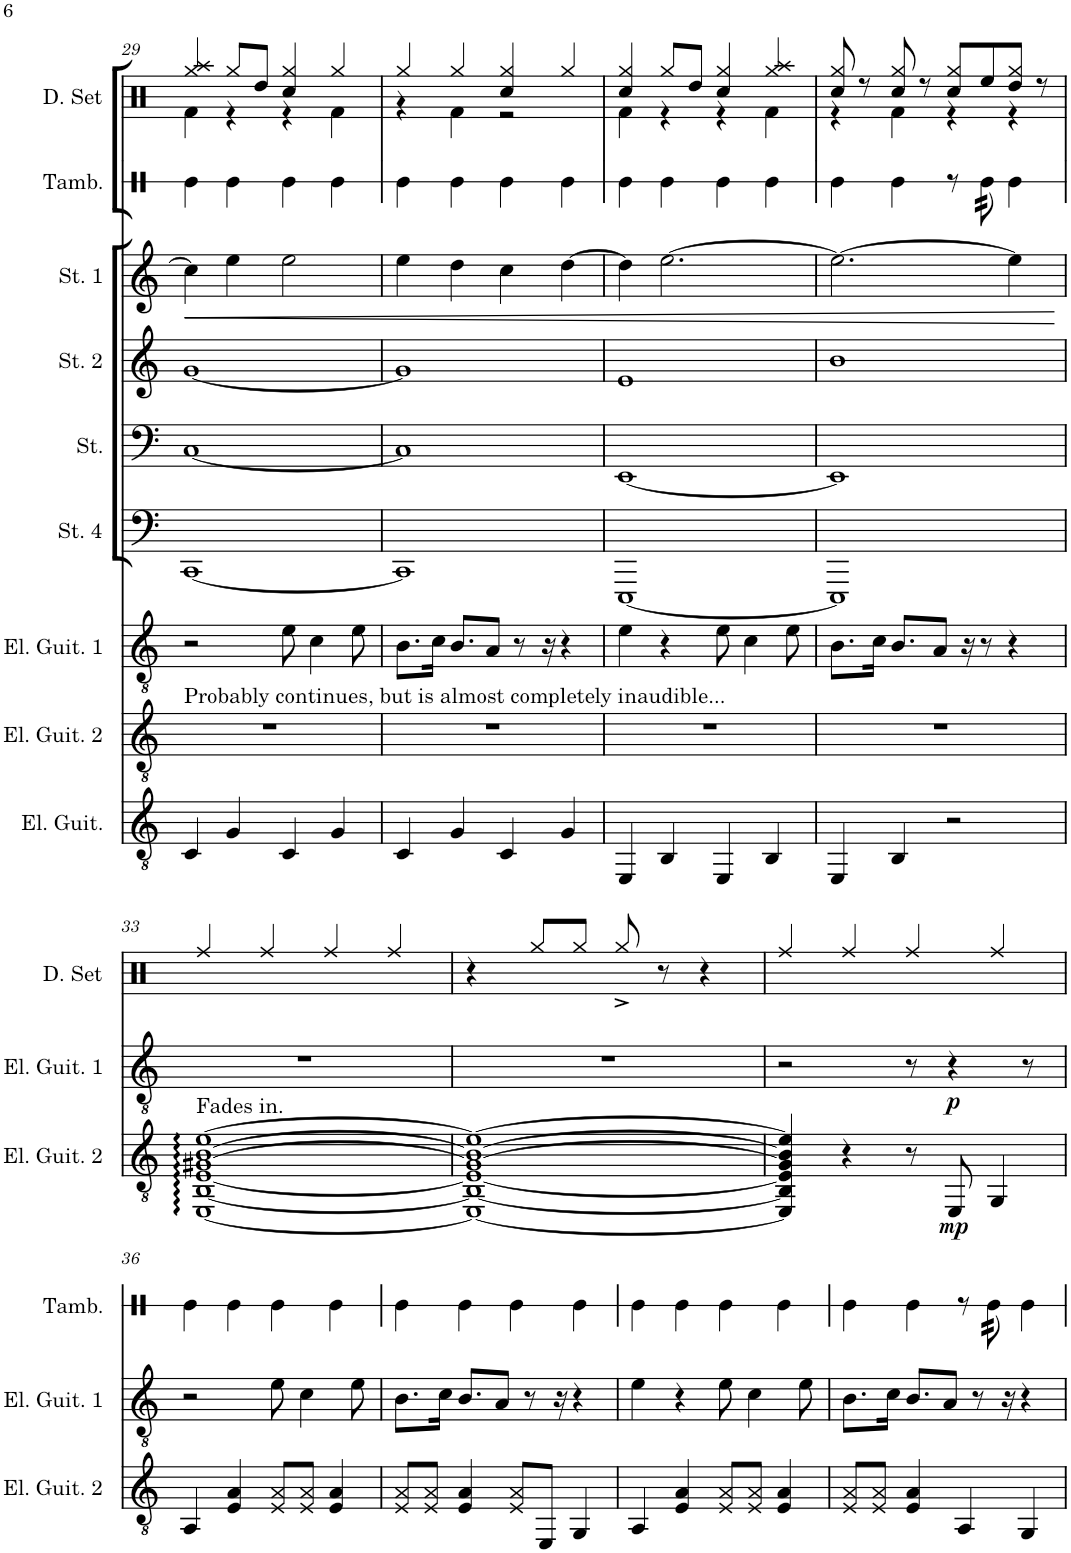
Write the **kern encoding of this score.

**kern	**kern	**dynam	**kern	**dynam	**kern	**kern	**kern	**kern	**dynam	**kern	**kern	**kern
*part10	*part9	*part9	*part8	*part8	*part7	*part6	*part5	*part4	*part4	*part3	*part2	*part1
*staff10	*staff9	*staff9	*staff8	*staff8	*staff7	*staff6	*staff5	*staff4	*staff4	*staff3	*staff2	*staff1
*I"Electric Guitar	*I"Electric Guitar 2	*	*I"Electric Guitar 1	*	*I"Strings 4	*I"Strings	*I"Strings 2	*I"Strings 1	*	*I"Tambourine	*I"Trumpet	*I"Flute
*I'El. Guit.	*I'El. Guit. 2	*	*I'El. Guit. 1	*	*I'St. 4	*I'St.	*I'St. 2	*I'St. 1	*	*I'Tamb.	*I'Tpt.	*I'Fl.
!!LO:PB:g=z
*clefGv2	*clefGv2	*	*clefGv2	*	*clefF4	*clefF4	*clefG2	*clefG2	*	*clefX	*clefG2	*clefG2
*	*	*	*	*	*	*	*	*	*	*	*Trd1c2	*
*k[]	*k[]	*	*k[]	*	*k[]	*k[]	*k[]	*k[]	*	*k[]	*k[f#c#]	*k[]
*M4/4	*M4/4	*	*M4/4	*	*M4/4	*M4/4	*M4/4	*M4/4	*	*M4/4	*M4/4	*M4/4
=29	=29	=29	=29	=29	=29	=29	=29	=29	=29	=29	=29	=29
!	!LO:TX:a:t=Probably continues, but is almost completely inaudible...	!	!	!	!	!	!	!	!	!	!	!
!	!	!	!	!	!	!	!	!	!LO:HP:b	!	!	!
4C/	1r	.	2r	.	[1CC	[1C	[1g	4cc\]	<	4Re\	1r	1r
4G/	.	.	.	.	.	.	.	4ee\	.	4Re\	.	.
4C/	.	.	8e\	.	.	.	.	2ee\	.	4Re\	.	.
.	.	.	4c\	.	.	.	.	.	.	.	.	.
4G/	.	.	.	.	.	.	.	.	.	4Re\	.	.
.	.	.	8e\	.	.	.	.	.	.	.	.	.
=30	=30	=30	=30	=30	=30	=30	=30	=30	=30	=30	=30	=30
4C/	1r	.	8.B\L	.	1CC]	1C]	1g]	4ee\	.	4Re\	1r	1r
.	.	.	16c\Jk	.	.	.	.	.	.	.	.	.
4G/	.	.	8.B/L	.	.	.	.	4dd\	.	4Re\	.	.
.	.	.	8A/J	.	.	.	.	.	.	.	.	.
4C/	.	.	.	.	.	.	.	4cc\	.	4Re\	.	.
.	.	.	8r	.	.	.	.	.	.	.	.	.
.	.	.	16r	.	.	.	.	.	.	.	.	.
4G/	.	.	4r	.	.	.	.	[4dd\	.	4Re\	.	.
=31	=31	=31	=31	=31	=31	=31	=31	=31	=31	=31	=31	=31
4EE/	1r	.	4e\	.	[1EEE	[1EE	1e	4dd\]	.	4Re\	1r	1r
4BB/	.	.	4r	.	.	.	.	[2.ee\	.	4Re\	.	.
4EE/	.	.	8e\	.	.	.	.	.	.	4Re\	.	.
.	.	.	4c\	.	.	.	.	.	.	.	.	.
4BB/	.	.	.	.	.	.	.	.	.	4Re\	.	.
.	.	.	8e\	.	.	.	.	.	.	.	.	.
=32	=32	=32	=32	=32	=32	=32	=32	=32	=32	=32	=32	=32
4EE/	1r	.	8.B\L	.	1EEE]	1EE]	1b	2.ee\_	.	4Re\	1r	1r
.	.	.	16c\Jk	.	.	.	.	.	.	.	.	.
4BB/	.	.	8.B/L	.	.	.	.	.	.	4Re\	.	.
.	.	.	8A/J	.	.	.	.	.	.	.	.	.
2r	.	.	.	.	.	.	.	.	.	8r	.	.
.	.	.	16r	.	.	.	.	.	.	.	.	.
*	*	*	*	*	*	*	*	*	*	*tremolo	*	*
.	.	.	8r	.	.	.	.	.	.	32Re\	.	.
.	.	.	.	.	.	.	.	.	.	32Re\	.	.
.	.	.	.	.	.	.	.	.	.	32Re\	.	.
.	.	.	.	.	.	.	.	.	.	32Re\	.	.
*	*	*	*	*	*	*	*	*	*	*Xtremolo	*	*
.	.	.	4r	.	.	.	.	4ee\]	.	4Re\	.	.
.	.	.	.	.	.	.	.	.	[	.	.	.
!!LO:LB:g=z
=33	=33	=33	=33	=33	=33	=33	=33	=33	=33	=33	=33	=33
!	!LO:TX:a:t=Fades in.	!	!	!	!	!	!	!	!	!	!	!
1r	[1EE [1BB [1E [1G#X [1B [1e	.	1r	.	1r	1r	1r	1r	.	1r	1r	1r
=34	=34	=34	=34	=34	=34	=34	=34	=34	=34	=34	=34	=34
1r	1EE_ 1BB_ 1E_ 1G#_ 1B_ 1e_	.	1r	.	1r	1r	1r	1r	.	1r	1r	1r
=35	=35	=35	=35	=35	=35	=35	=35	=35	=35	=35	=35	=35
1r	4EE/] 4BB/] 4E/] 4G#/] 4B/] 4e/]	.	2r	.	1r	1r	1r	1r	.	1r	1r	1r
.	4r	.	.	.	.	.	.	.	.	.	.	.
.	8r	.	8r	.	.	.	.	.	.	.	.	.
!	!	!LO:DY:b	!	!LO:DY:b	!	!	!	!	!	!	!	!
.	8EE/	mp	4r	p	.	.	.	.	.	.	.	.
.	4GG/	.	.	.	.	.	.	.	.	.	.	.
.	.	.	8r	.	.	.	.	.	.	.	.	.
!!LO:LB:g=z
=36	=36	=36	=36	=36	=36	=36	=36	=36	=36	=36	=36	=36
1r	4AA/	.	2r	.	1r	1r	1r	1r	.	4Re\	1r	1r
.	4E/ 4A/	.	.	.	.	.	.	.	.	4Re\	.	.
.	8E/ 8A/L	.	8e\	.	.	.	.	.	.	4Re\	.	.
.	8E/ 8A/J	.	4c\	.	.	.	.	.	.	.	.	.
.	4E/ 4A/	.	.	.	.	.	.	.	.	4Re\	.	.
.	.	.	8e\	.	.	.	.	.	.	.	.	.
=37	=37	=37	=37	=37	=37	=37	=37	=37	=37	=37	=37	=37
1r	8E/ 8A/L	.	8.B\L	.	1r	1r	1r	1r	.	4Re\	1r	1r
.	8E/ 8A/J	.	.	.	.	.	.	.	.	.	.	.
.	.	.	16c\Jk	.	.	.	.	.	.	.	.	.
.	4E/ 4A/	.	8.B/L	.	.	.	.	.	.	4Re\	.	.
.	.	.	8A/J	.	.	.	.	.	.	.	.	.
.	8E/ 8A/L	.	.	.	.	.	.	.	.	4Re\	.	.
.	.	.	8r	.	.	.	.	.	.	.	.	.
.	8EE/J	.	.	.	.	.	.	.	.	.	.	.
.	.	.	16r	.	.	.	.	.	.	.	.	.
.	4GG/	.	4r	.	.	.	.	.	.	4Re\	.	.
=38	=38	=38	=38	=38	=38	=38	=38	=38	=38	=38	=38	=38
1r	4AA/	.	4e\	.	1r	1r	1r	1r	.	4Re\	1r	1r
.	4E/ 4A/	.	4r	.	.	.	.	.	.	4Re\	.	.
.	8E/ 8A/L	.	8e\	.	.	.	.	.	.	4Re\	.	.
.	8E/ 8A/J	.	4c\	.	.	.	.	.	.	.	.	.
.	4E/ 4A/	.	.	.	.	.	.	.	.	4Re\	.	.
.	.	.	8e\	.	.	.	.	.	.	.	.	.
=39	=39	=39	=39	=39	=39	=39	=39	=39	=39	=39	=39	=39
1r	8E/ 8A/L	.	8.B\L	.	1r	1r	1r	1r	.	4Re\	1r	1r
.	8E/ 8A/J	.	.	.	.	.	.	.	.	.	.	.
.	.	.	16c\Jk	.	.	.	.	.	.	.	.	.
.	4E/ 4A/	.	8.B/L	.	.	.	.	.	.	4Re\	.	.
.	.	.	8A/J	.	.	.	.	.	.	.	.	.
.	4AA/	.	.	.	.	.	.	.	.	8r	.	.
.	.	.	8r	.	.	.	.	.	.	.	.	.
*	*	*	*	*	*	*	*	*	*	*tremolo	*	*
.	.	.	.	.	.	.	.	.	.	32Re\	.	.
.	.	.	.	.	.	.	.	.	.	32Re\	.	.
.	.	.	16r	.	.	.	.	.	.	32Re\	.	.
.	.	.	.	.	.	.	.	.	.	32Re\	.	.
*	*	*	*	*	*	*	*	*	*	*Xtremolo	*	*
.	4GG/	.	4r	.	.	.	.	.	.	4Re\	.	.
=	=	=	=	=	=	=	=	=	=	=	=	=
*-	*-	*-	*-	*-	*-	*-	*-	*-	*-	*-	*-	*-
